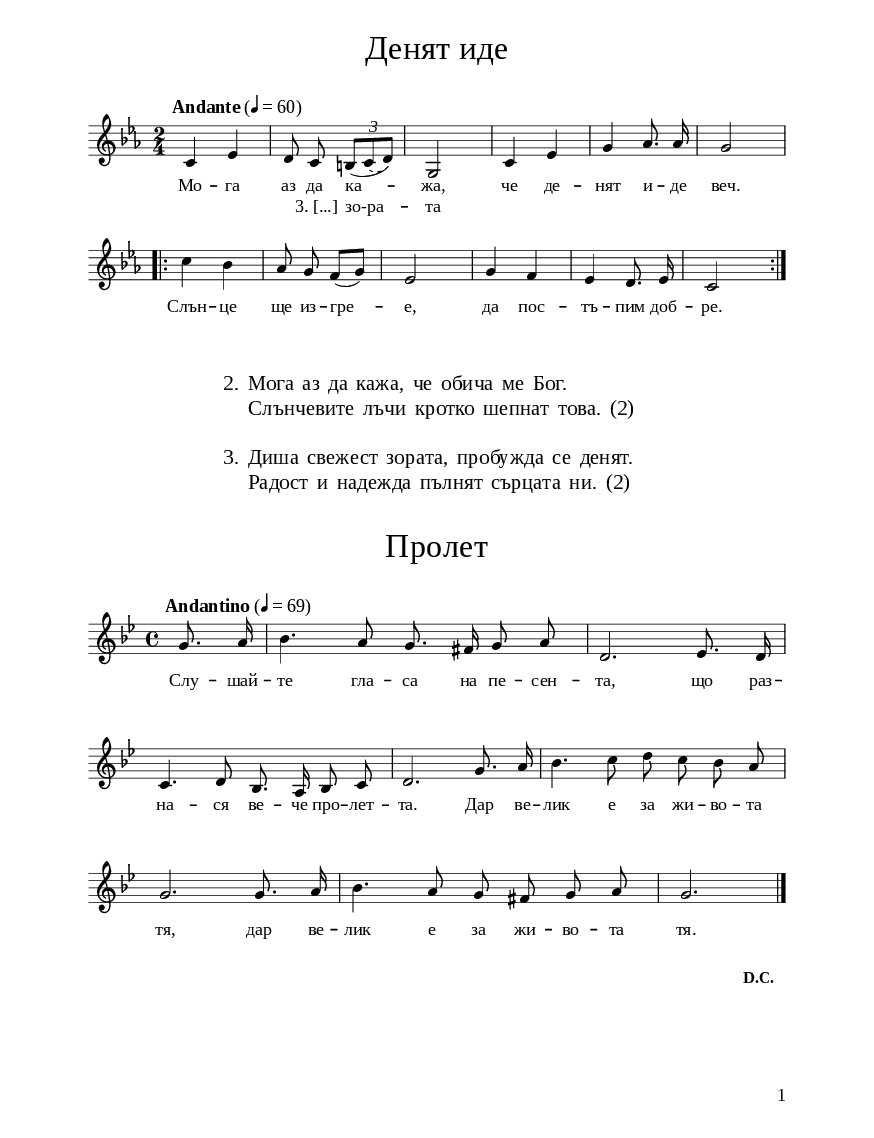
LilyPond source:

\version "2.24.2"

% include paper part and global functions
\include "include/globals.ily"

\bookpart {
  \label #'ref118_1
  \tocItem \markup "Денят иде"
  \include "include/bookpart-paper.ily"
  \score {
    \include "include/score-layout.ily"

    \new Voice \absolute {
      \clef treble
      \key c \minor
      \time 2/4
      \tempoFunc "Andante" 4 "60"
      \autoBeamOff

      c'4 es'4 | d'8  c'8  \tuplet 3/2 { b8\=1([ \slurDashed c'8\=2(d'8\=2)\=1)] } \slurSolid | g2 | c'4 es'4 | g'4 as'8. as'16 | g'2 | \break

      \bar ".|:-|"    c''4 bes' | as'8 g'8 f' [(g') ] | es'2 | g'4 f' | es'4 d'8. es'16| c'2 \bar ":|." \break
    }

    \addlyrics {
      Мо -- га аз да ка -- жа, че де -- нят и -- де веч.

      Слън -- це ще из -- гре -- е, да пос -- тъ -- пим доб -- ре.
    }

    \addlyrics {
      " " " " " " " 3. [...]" зо-ра -- та
    }

    \header {
      title = \titleFunc "Денят иде" " Denjat ide"
    }

    \midi{}

  } % score


  \markup \fontsize #bgCoupletFontSize {
    \hspace #13
    \override #`(baseline-skip . ,bgCoupletBaselineSkip)
    \column {

      \line {  2. Мога аз да кажа, че обича ме Бог.}

      \line {   "   " Слънчевите лъчи кротко шепнат това. (2)}
      \line { " "}

      \line {   3.  Диша свежест зората, пробужда се денят.}

      \line {   "   " Радост и надежда пълнят сърцата ни. (2) }

    }
  } % markup

  \markup \empty-two

  \label #'ref118_2
  \tocItem \markup "Пролет"
  \include "include/bookpart-paper.ily"
  \score {
    \include "include/score-layout.ily"

    \new Voice \absolute{
      \clef treble
      \key g \minor
      \time 4/4
      \tempoFunc "Andantino" 4 "69"
      \autoBeamOff
      \partial 4
      g'8. a'16 | bes'4. a'8 g'8. fis'16 g'8 a'8 | d'2. es'8. d'16 | \break

      c'4. d'8 bes8. a16 bes8 c'8  d'2. g'8. a'16 | bes'4. c''8 d''8 c''8 bes'8 a'8 |\break |

      g'2. g'8. a'16 | bes'4. a'8 g'8 fis'8 g'8 a'8 | g'2. \bar "|."
    }

    \addlyrics {
      Слу  --  шай  --
      те   гла  --  са   на   пе  --  сен  --  та,   що   раз  --  на  --
      ся   ве  --  че   про  --  лет  --  та.   Дар   ве  --  лик   е
      за   жи  --  во  --  та   тя,   дар   ве  --  лик   е   за   жи  --
      во  -- та тя.
    }

    \header {
      title = \titleFunc "Пролет" "Prolet"
    }

    \midi{}

  } % score

  \markup \dc-one "D.C."

  % \markup \fontsize #bgCoupletFontSize {
  %   \hspace #18
  %   \override #`(baseline-skip . ,bgCoupletBaselineSkip)
  %   \column {
  %     \line { 2. Красота, ухание се лей,  }
  %     \line {   "   "  изобилно блика радостта,}
  %     \line {   "   " Слушайте и пейте в пролетта, }
  %     \line {   "   " слушайте и пейте в пролетта. }
  %   }

  % } % markup


} % bookpart

